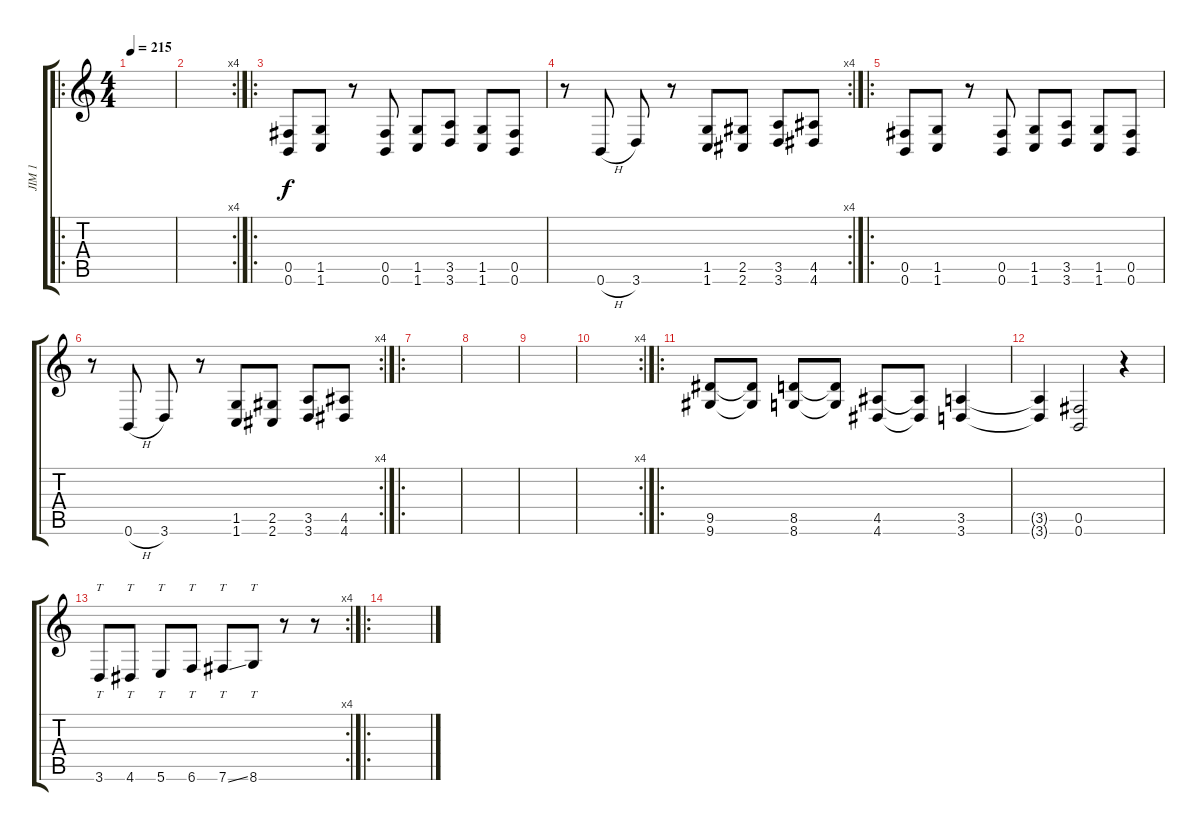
\track ("JIM 1" "JIM 1") {instrument distortionguitar}
\staff {score tabs}
\tuning (Db4 Ab3 E3 B2 Gb2 B1) {hide}
\ro
\ts (4 4)
\tempo 215
\clef g2
\ks c
|
\rc 4
|
\ro
(0.5 0.6).8 (1.5 1.6).8 r.8 (0.5 0.6).8 (1.5 1.6).8 (3.5 3.6).8 (1.5 1.6).8 (0.5 0.6).8 |
\rc 4
r.8 0.6{h}.8 3.6.8 r.8 (1.5 1.6).8 (2.5 2.6).8 (3.5 3.6).8 (4.5 4.6).8 |
\ro
(0.5 0.6).8 (1.5 1.6).8 r.8 (0.5 0.6).8 (1.5 1.6).8 (3.5 3.6).8 (1.5 1.6).8 (0.5 0.6).8 |
\rc 4
r.8 0.6{h}.8 3.6.8 r.8 (1.5 1.6).8 (2.5 2.6).8 (3.5 3.6).8 (4.5 4.6).8 |
\ro
|
|
|
\rc 4
|
\ro
(9.5 9.6).8 (9.5{t} 9.6{t}).8 (8.5 8.6).8 (8.5{t} 8.6{t}).8 (4.5 4.6).8 (4.5{t} 4.6{t}).8 (3.5 3.6).4 |
(3.5{t} 3.6{t}).4 (0.5 0.6).2 r.4 |
\rc 4
3.6.8{tt} 4.6.8{tt} 5.6.8{tt} 6.6.8{tt} 7.6{ss}.8{tt} 8.6.8{tt} r.8 r.8 |
\ro
